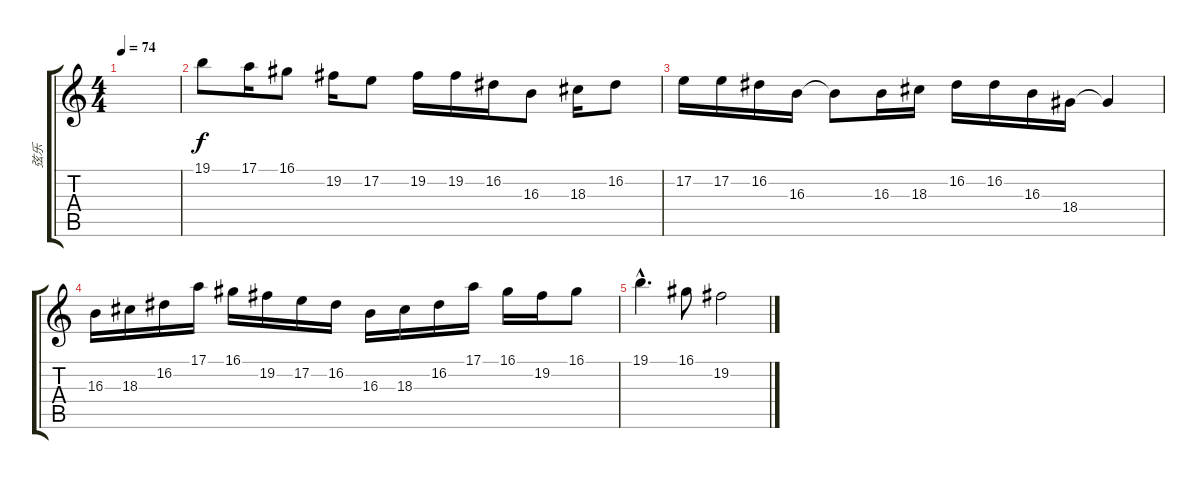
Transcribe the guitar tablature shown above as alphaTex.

\track ("弦乐" "弦乐") {instrument tremolostrings}
\staff {score tabs}
\tuning (E4 B3 G3 D3 A2 E2) {hide}
\ts (4 4)
\tempo 74
\clef g2
\ks c
|
19.1.8 17.1.16 16.1.8 19.2.16 17.2.8 19.2.16 19.2.16 16.2.16 16.3.8 18.3.16 16.2.8 |
17.2.16 17.2.16 16.2.16 16.3.16 16.3{t}.8 16.3.16 18.3.16 16.2.16 16.2.16 16.3.16 18.4.16 18.4{t}.4 |
16.3.16 18.3.16 16.2.16 17.1.16 16.1.16 19.2.16 17.2.16 16.2.16 16.3.16 18.3.16 16.2.16 17.1.16 16.1.16 19.2.16 16.1.8 |
19.1{hac}.4{d} 16.1.8 19.2.2
